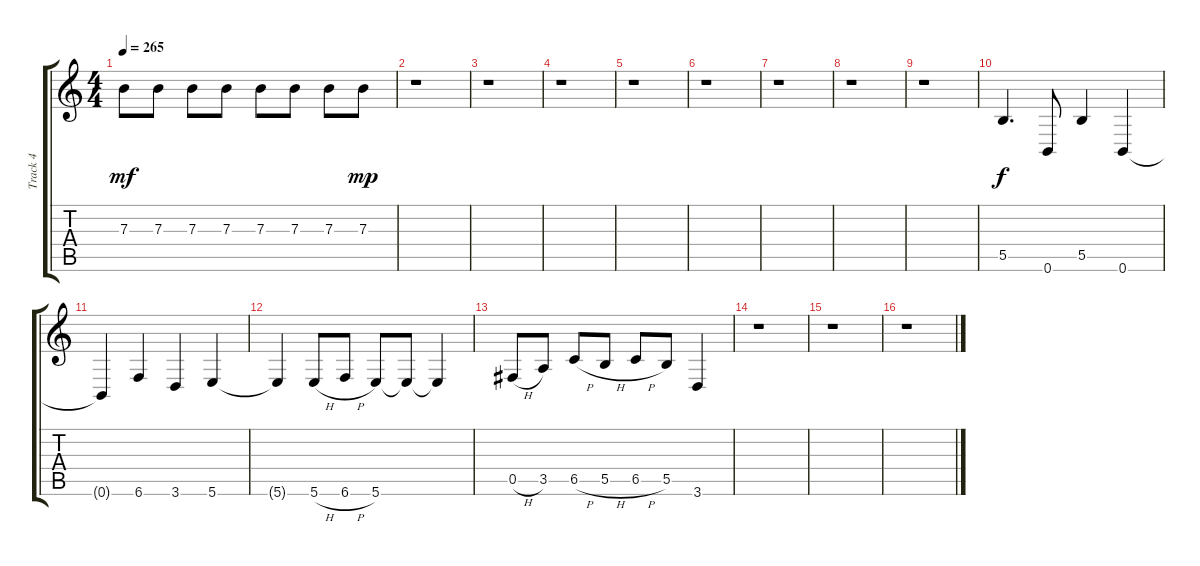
\track ("Track 4" "Track 4") {instrument distortionguitar}
\staff {score tabs}
\tuning (Db4 Ab3 E3 B2 Gb2 B1) {hide}
\ts (4 4)
\tempo 265
\clef g2
\ks c
7.3.8{dy mf} 7.3.8 7.3.8 7.3.8 7.3.8 7.3.8 7.3.8 7.3.8{dy mp} |
r.1 |
r.1 |
r.1 |
r.1 |
r.1 |
r.1 |
r.1 |
r.1 |
5.5.4{d dy f} 0.6.8 5.5.4 0.6.4 |
0.6{t}.4 6.6.4 3.6.4 5.6.4 |
5.6{t}.4 5.6{h}.8 6.6{h}.8 5.6.8 5.6{t}.8 5.6{t}.4 |
0.5{h}.8 3.5.8 6.5{h}.8 5.5{h}.8 6.5{h}.8 5.5.8 3.6.4 |
r.1 |
r.1 |
r.1
